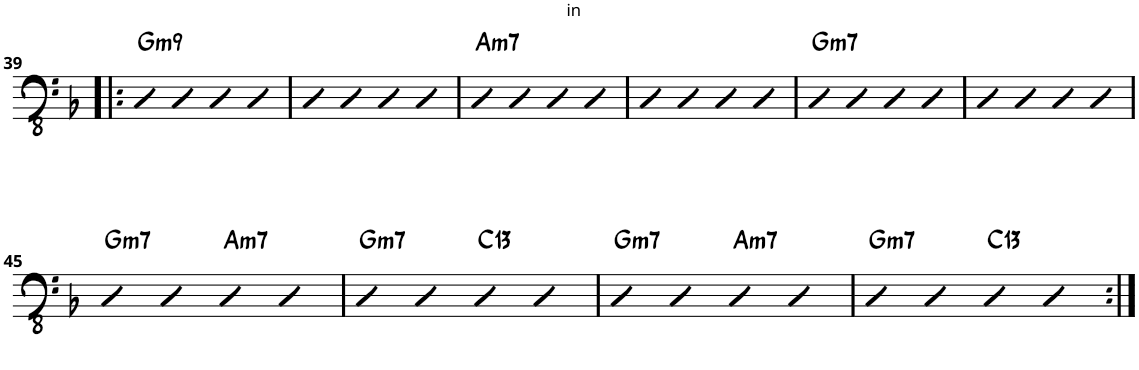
**kern	**harte
*part1	*part1
*staff1	*
*I"Piano	*
*I'Pno.	*
!!LO:PB:g=z
*clefFv4	*
*k[b-]	*
*M4/4	*
*met(c)	*
=39!|:	=39!|:
!	!LO:H:kt=m9
4DD	G:min9
4DD	.
4DD	.
4DD	.
=40	=40
4DD	.
4DD	.
4DD	.
4DD	.
=41	=41
!	!LO:H:kt=m7
4DD	A:min7
4DD	.
4DD	.
4DD	.
=42	=42
4DD	.
4DD	.
4DD	.
4DD	.
=43	=43
!	!LO:H:kt=m7
4DD	G:min7
4DD	.
4DD	.
4DD	.
=44	=44
4DD	.
4DD	.
4DD	.
4DD	.
!!LO:LB:g=z
=45	=45
!	!LO:H:kt=m7
4DD	G:min7
4DD	.
!	!LO:H:kt=m7
4DD	A:min7
4DD	.
=46	=46
!	!LO:H:kt=m7
4DD	G:min7
4DD	.
!	!LO:H:kt=13
4DD	C:9(11,13)
4DD	.
=47	=47
!	!LO:H:kt=m7
4DD	G:min7
4DD	.
!	!LO:H:kt=m7
4DD	A:min7
4DD	.
=48	=48
!	!LO:H:kt=m7
4DD	G:min7
4DD	.
!	!LO:H:kt=13
4DD	C:9(11,13)
4DD	.
=:|!	=:|!
*-	*-
